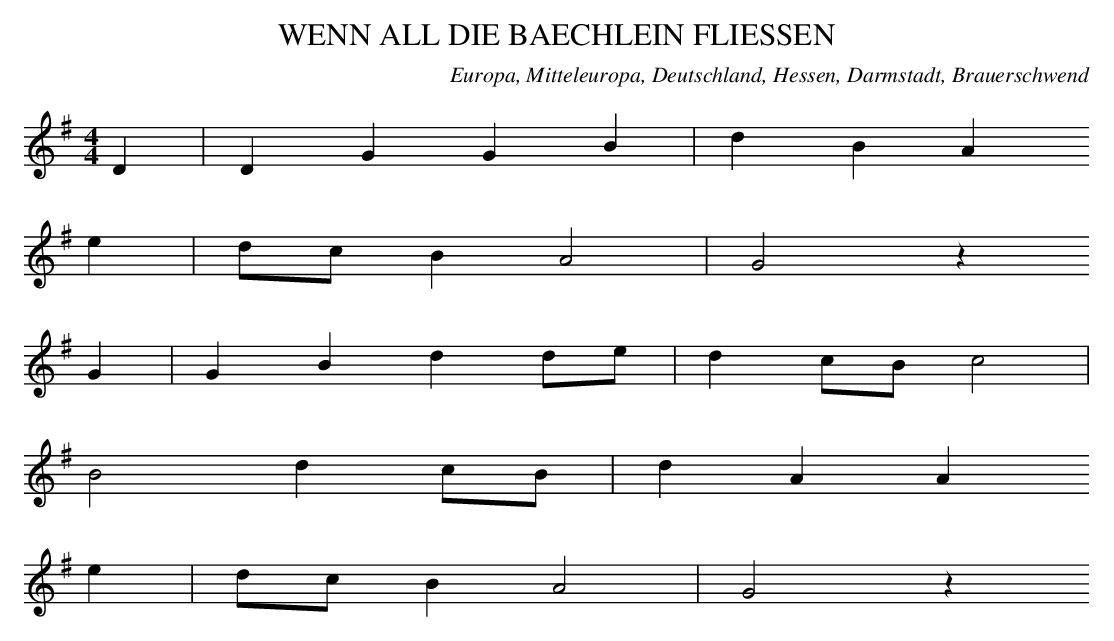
X:1
T: WENN ALL DIE BAECHLEIN FLIESSEN
O: Europa, Mitteleuropa, Deutschland, Hessen, Darmstadt, Brauerschwend
M: 4/4
L: 1/8
K: G
D2 | D2G2G2B2 | d2B2A2
e2 | dcB2A4 | G4z2
G2 | G2B2d2de | d2cBc4 |
B4d2cB | d2A2A2
e2 | dcB2A4 | G4z2
